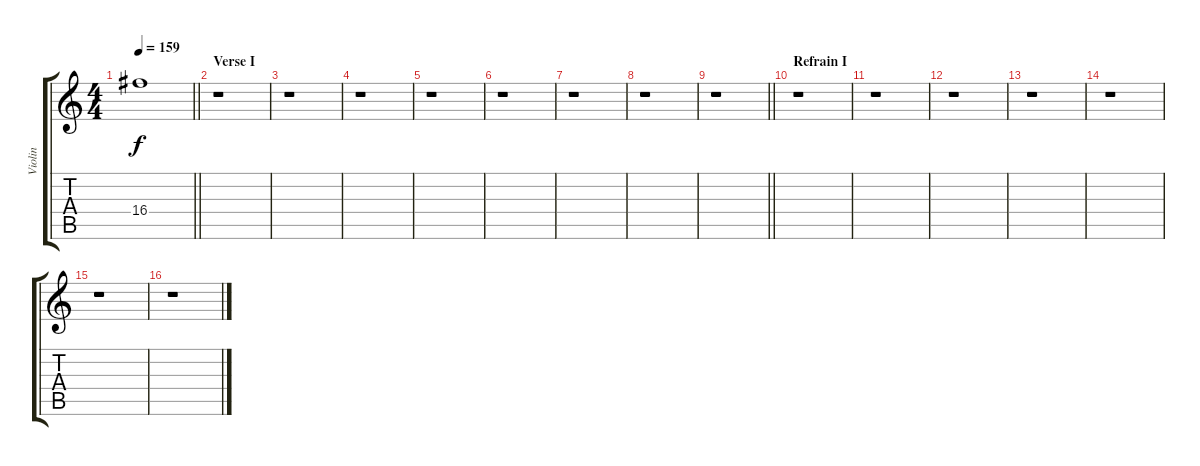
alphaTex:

\track ("Violin" "Violin") {instrument overdrivenguitar}
\staff {score tabs}
\tuning (E4 B3 G3 D3 A2 E2) {hide}
\ts (4 4)
\tempo 159
\clef g2
\barLineRight lightlight
\ks c
16.4{t}.1{dy f} |
\section ("" "Verse I")
r.1 |
r.1 |
r.1 |
r.1 |
r.1 |
r.1 |
r.1 |
\barLineRight lightlight
r.1 |
\section ("" "Refrain I")
r.1 |
r.1 |
r.1 |
r.1 |
r.1 |
r.1 |
r.1
